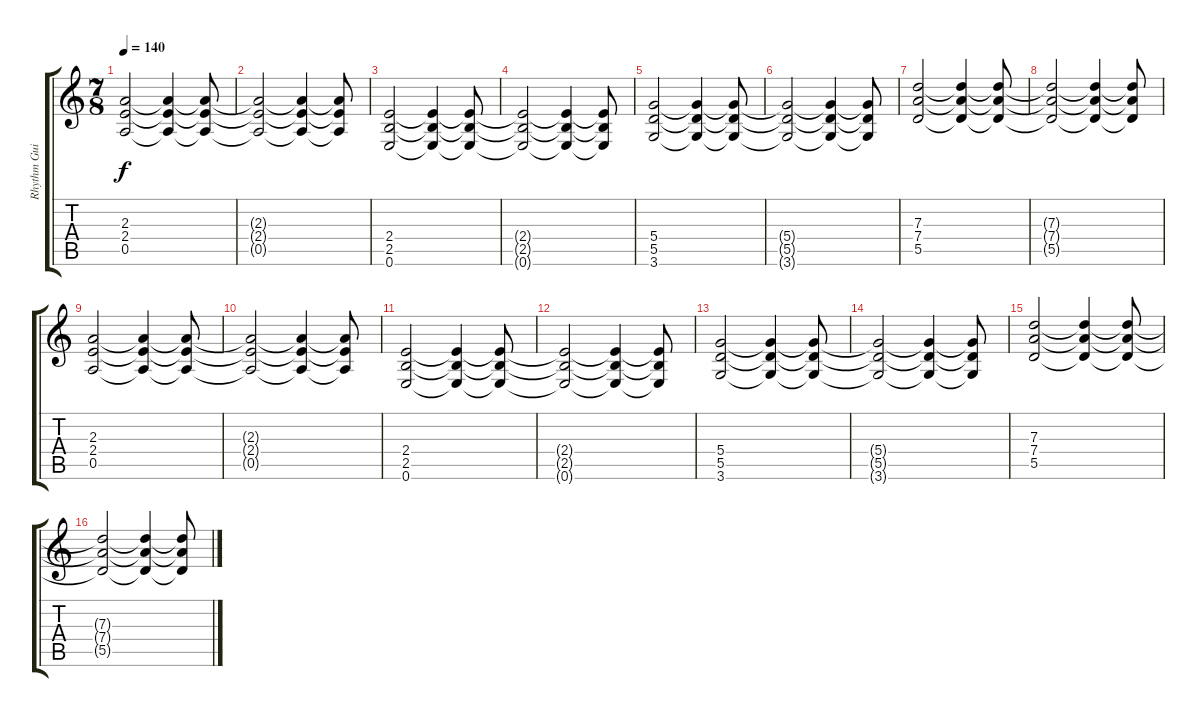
\track ("Rhythm Guitar 1" "Rhythm Gui") {instrument distortionguitar}
\staff {score tabs}
\tuning (E4 B3 G3 D3 A2 E2) {hide}
\ts (7 8)
\tempo 140
\clef g2
\ks c
(2.3 2.4 0.5).2{dy f} (2.3{t} 2.4{t} 0.5{t}).4 (2.3{t} 2.4{t} 0.5{t}).8 |
(2.3{t} 2.4{t} 0.5{t}).2 (2.3{t} 2.4{t} 0.5{t}).4 (2.3{t} 2.4{t} 0.5{t}).8 |
(2.4 2.5 0.6).2 (2.4{t} 2.5{t} 0.6{t}).4 (2.4{t} 2.5{t} 0.6{t}).8 |
(2.4{t} 2.5{t} 0.6{t}).2 (2.4{t} 2.5{t} 0.6{t}).4 (2.4{t} 2.5{t} 0.6{t}).8 |
(5.4 5.5 3.6).2 (5.4{t} 5.5{t} 3.6{t}).4 (5.4{t} 5.5{t} 3.6{t}).8 |
(5.4{t} 5.5{t} 3.6{t}).2 (5.4{t} 5.5{t} 3.6{t}).4 (5.4{t} 5.5{t} 3.6{t}).8 |
(7.3 7.4 5.5).2 (7.3{t} 7.4{t} 5.5{t}).4 (7.3{t} 7.4{t} 5.5{t}).8 |
(7.3{t} 7.4{t} 5.5{t}).2 (7.3{t} 7.4{t} 5.5{t}).4 (7.3{t} 7.4{t} 5.5{t}).8 |
(2.3 2.4 0.5).2 (2.3{t} 2.4{t} 0.5{t}).4 (2.3{t} 2.4{t} 0.5{t}).8 |
(2.3{t} 2.4{t} 0.5{t}).2 (2.3{t} 2.4{t} 0.5{t}).4 (2.3{t} 2.4{t} 0.5{t}).8 |
(2.4 2.5 0.6).2 (2.4{t} 2.5{t} 0.6{t}).4 (2.4{t} 2.5{t} 0.6{t}).8 |
(2.4{t} 2.5{t} 0.6{t}).2 (2.4{t} 2.5{t} 0.6{t}).4 (2.4{t} 2.5{t} 0.6{t}).8 |
(5.4 5.5 3.6).2 (5.4{t} 5.5{t} 3.6{t}).4 (5.4{t} 5.5{t} 3.6{t}).8 |
(5.4{t} 5.5{t} 3.6{t}).2 (5.4{t} 5.5{t} 3.6{t}).4 (5.4{t} 5.5{t} 3.6{t}).8 |
(7.3 7.4 5.5).2 (7.3{t} 7.4{t} 5.5{t}).4 (7.3{t} 7.4{t} 5.5{t}).8 |
(7.3{t} 7.4{t} 5.5{t}).2 (7.3{t} 7.4{t} 5.5{t}).4 (7.3{t} 7.4{t} 5.5{t}).8
